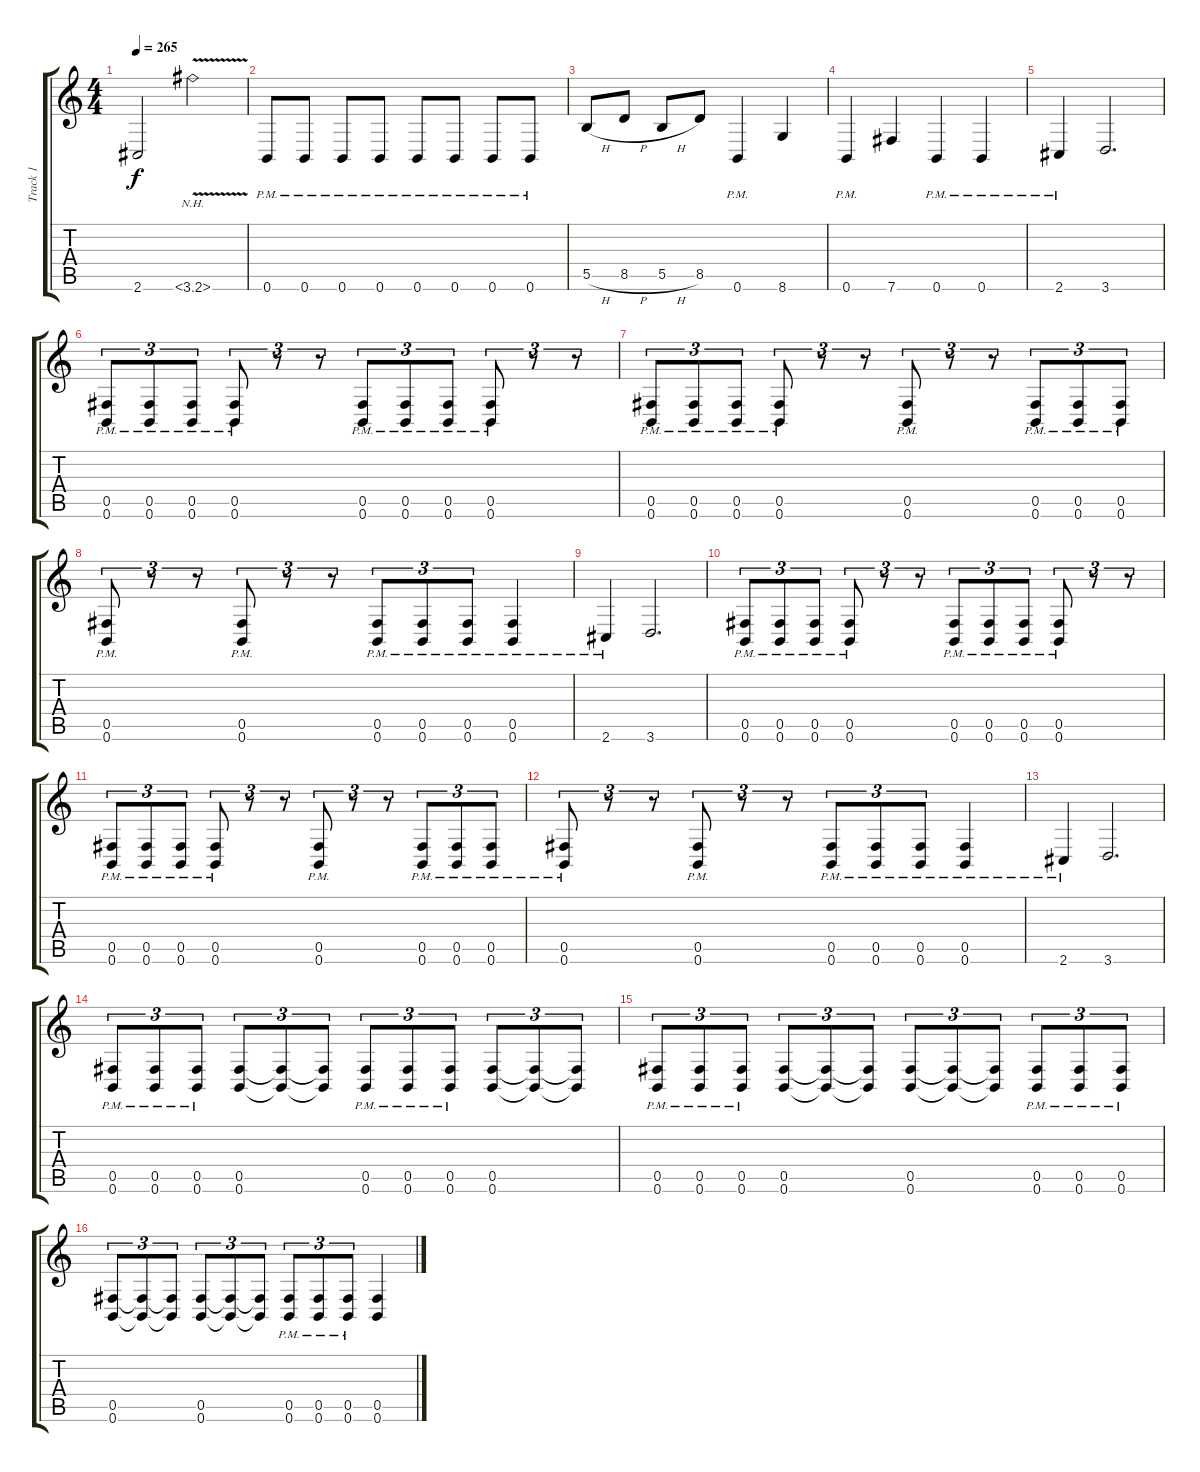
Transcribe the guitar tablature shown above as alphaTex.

\track ("Track 1" "Track 1") {instrument overdrivenguitar}
\staff {score tabs}
\tuning (Db4 Ab3 E3 B2 Gb2 B1) {hide}
\ts (4 4)
\tempo 265
\clef g2
\ks c
2.6.2{dy f} 3.6{nh v}.2 |
0.6{pm}.8 0.6{pm}.8 0.6{pm}.8 0.6{pm}.8 0.6{pm}.8 0.6{pm}.8 0.6{pm}.8 0.6{pm}.8 |
5.5{h}.8 8.5{h}.8 5.5{h}.8 8.5.8 0.6{pm}.4 8.6.4 |
0.6{pm}.4 7.6.4 0.6{pm}.4 0.6{pm}.4 |
2.6{pm}.4 3.6.2{d} |
(0.5{pm} 0.6{pm}).8{tu (3 2)} (0.5{pm} 0.6{pm}).8{tu (3 2)} (0.5{pm} 0.6{pm}).8{tu (3 2)} (0.5{pm} 0.6{pm}).8{tu (3 2)} r.8{tu (3 2)} r.8{tu (3 2)} (0.5{pm} 0.6{pm}).8{tu (3 2)} (0.5{pm} 0.6{pm}).8{tu (3 2)} (0.5{pm} 0.6{pm}).8{tu (3 2)} (0.5{pm} 0.6{pm}).8{tu (3 2)} r.8{tu (3 2)} r.8{tu (3 2)} |
(0.5{pm} 0.6{pm}).8{tu (3 2)} (0.5{pm} 0.6{pm}).8{tu (3 2)} (0.5{pm} 0.6{pm}).8{tu (3 2)} (0.5{pm} 0.6{pm}).8{tu (3 2)} r.8{tu (3 2)} r.8{tu (3 2)} (0.5{pm} 0.6{pm}).8{tu (3 2)} r.8{tu (3 2)} r.8{tu (3 2)} (0.5{pm} 0.6{pm}).8{tu (3 2)} (0.5{pm} 0.6{pm}).8{tu (3 2)} (0.5{pm} 0.6{pm}).8{tu (3 2)} |
(0.5{pm} 0.6{pm}).8{tu (3 2)} r.8{tu (3 2)} r.8{tu (3 2)} (0.5{pm} 0.6{pm}).8{tu (3 2)} r.8{tu (3 2)} r.8{tu (3 2)} (0.5{pm} 0.6{pm}).8{tu (3 2)} (0.5{pm} 0.6{pm}).8{tu (3 2)} (0.5{pm} 0.6{pm}).8{tu (3 2)} (0.5{pm} 0.6{pm}).4 |
2.6{pm}.4 3.6.2{d} |
(0.5{pm} 0.6{pm}).8{tu (3 2)} (0.5{pm} 0.6{pm}).8{tu (3 2)} (0.5{pm} 0.6{pm}).8{tu (3 2)} (0.5{pm} 0.6{pm}).8{tu (3 2)} r.8{tu (3 2)} r.8{tu (3 2)} (0.5{pm} 0.6{pm}).8{tu (3 2)} (0.5{pm} 0.6{pm}).8{tu (3 2)} (0.5{pm} 0.6{pm}).8{tu (3 2)} (0.5{pm} 0.6{pm}).8{tu (3 2)} r.8{tu (3 2)} r.8{tu (3 2)} |
(0.5{pm} 0.6{pm}).8{tu (3 2)} (0.5{pm} 0.6{pm}).8{tu (3 2)} (0.5{pm} 0.6{pm}).8{tu (3 2)} (0.5{pm} 0.6{pm}).8{tu (3 2)} r.8{tu (3 2)} r.8{tu (3 2)} (0.5{pm} 0.6{pm}).8{tu (3 2)} r.8{tu (3 2)} r.8{tu (3 2)} (0.5{pm} 0.6{pm}).8{tu (3 2)} (0.5{pm} 0.6{pm}).8{tu (3 2)} (0.5{pm} 0.6{pm}).8{tu (3 2)} |
(0.5{pm} 0.6{pm}).8{tu (3 2)} r.8{tu (3 2)} r.8{tu (3 2)} (0.5{pm} 0.6{pm}).8{tu (3 2)} r.8{tu (3 2)} r.8{tu (3 2)} (0.5{pm} 0.6{pm}).8{tu (3 2)} (0.5{pm} 0.6{pm}).8{tu (3 2)} (0.5{pm} 0.6{pm}).8{tu (3 2)} (0.5{pm} 0.6{pm}).4 |
2.6{pm}.4 3.6.2{d} |
(0.5{pm} 0.6{pm}).8{tu (3 2)} (0.5{pm} 0.6{pm}).8{tu (3 2)} (0.5{pm} 0.6{pm}).8{tu (3 2)} (0.5 0.6).8{tu (3 2)} (0.5{t} 0.6{t}).8{tu (3 2)} (0.5{t} 0.6{t}).8{tu (3 2)} (0.5{pm} 0.6{pm}).8{tu (3 2)} (0.5{pm} 0.6{pm}).8{tu (3 2)} (0.5{pm} 0.6{pm}).8{tu (3 2)} (0.5 0.6).8{tu (3 2)} (0.5{t} 0.6{t}).8{tu (3 2)} (0.5{t} 0.6{t}).8{tu (3 2)} |
(0.5{pm} 0.6{pm}).8{tu (3 2)} (0.5{pm} 0.6{pm}).8{tu (3 2)} (0.5{pm} 0.6{pm}).8{tu (3 2)} (0.5 0.6).8{tu (3 2)} (0.5{t} 0.6{t}).8{tu (3 2)} (0.5{t} 0.6{t}).8{tu (3 2)} (0.5 0.6).8{tu (3 2)} (0.5{t} 0.6{t}).8{tu (3 2)} (0.5{t} 0.6{t}).8{tu (3 2)} (0.5{pm} 0.6{pm}).8{tu (3 2)} (0.5{pm} 0.6{pm}).8{tu (3 2)} (0.5{pm} 0.6{pm}).8{tu (3 2)} |
(0.5 0.6).8{tu (3 2)} (0.5{t} 0.6{t}).8{tu (3 2)} (0.5{t} 0.6{t}).8{tu (3 2)} (0.5 0.6).8{tu (3 2)} (0.5{t} 0.6{t}).8{tu (3 2)} (0.5{t} 0.6{t}).8{tu (3 2)} (0.5{pm} 0.6{pm}).8{tu (3 2)} (0.5{pm} 0.6{pm}).8{tu (3 2)} (0.5{pm} 0.6{pm}).8{tu (3 2)} (0.5 0.6).4
